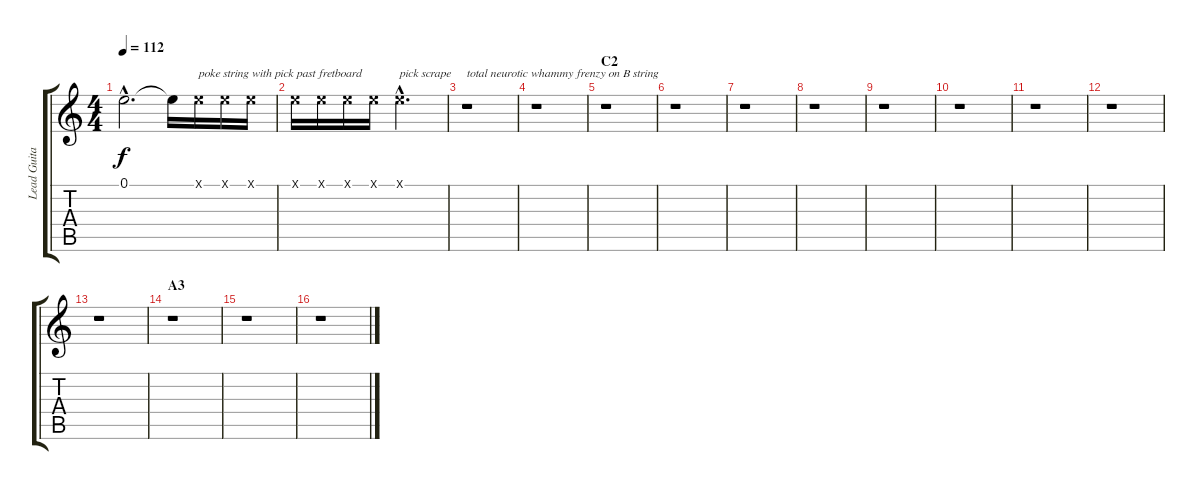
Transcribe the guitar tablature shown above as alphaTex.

\track ("Lead Guitar 2" "Lead Guita") {instrument distortionguitar}
\staff {score tabs}
\tuning (E4 B3 G3 D3 A2 E2) {hide}
\ts (4 4)
\tempo 112
\clef g2
\ks c
0.1{hac t}.2{d dy f} 0.1{t}.16 0.1{x}.16{txt "poke string with pick past fretboard"} 0.1{x}.16 0.1{x}.16 |
0.1{x}.16 0.1{x}.16 0.1{x}.16 0.1{x}.16 0.1{hac x}.2{d txt "pick scrape"} |
r.1{txt "total neurotic whammy frenzy on B string"} |
r.1 |
\section ("" "C2")
r.1 |
r.1 |
r.1 |
r.1 |
r.1 |
r.1 |
r.1 |
r.1 |
r.1 |
\section ("" "A3")
r.1 |
r.1 |
r.1
